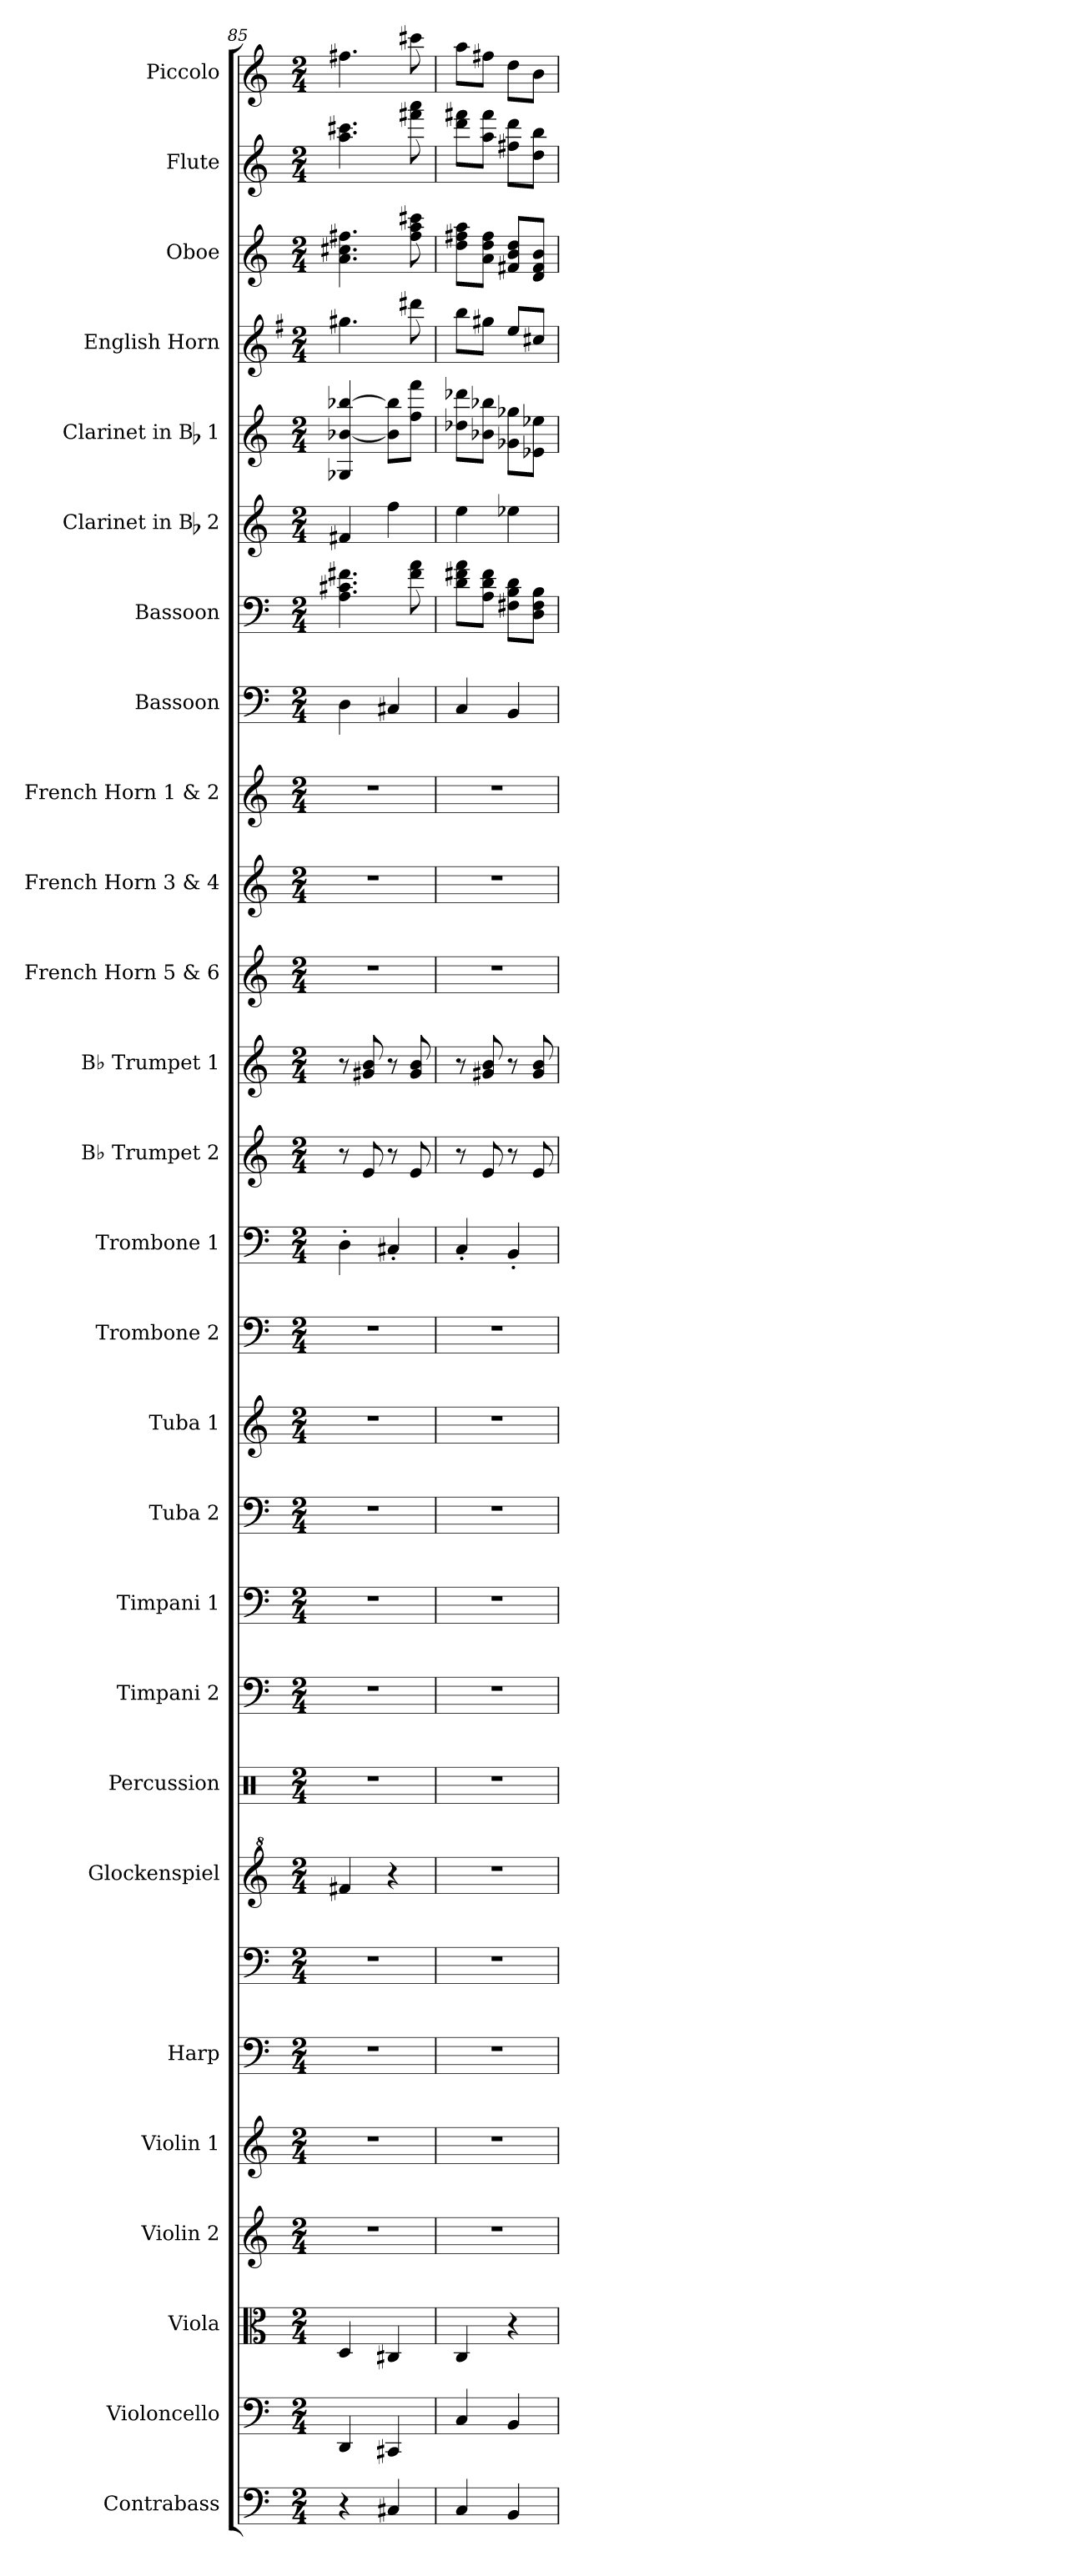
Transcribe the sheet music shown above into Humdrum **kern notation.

**kern	**kern	**kern	**kern	**kern	**kern	**kern	**kern	**kern	**kern	**kern	**kern	**kern	**kern	**kern	**kern	**kern	**kern	**kern	**kern	**kern	**kern	**kern	**kern	**kern	**kern	**kern	**kern
*part27	*part26	*part25	*part24	*part23	*part22	*part22	*part21	*part20	*part19	*part18	*part17	*part16	*part15	*part14	*part13	*part12	*part11	*part10	*part9	*part8	*part7	*part6	*part5	*part4	*part3	*part2	*part1
*staff28	*staff27	*staff26	*staff25	*staff24	*staff23	*staff22	*staff21	*staff20	*staff19	*staff18	*staff17	*staff16	*staff15	*staff14	*staff13	*staff12	*staff11	*staff10	*staff9	*staff8	*staff7	*staff6	*staff5	*staff4	*staff3	*staff2	*staff1
*I"Contrabass	*I"Violoncello	*I"Viola	*I"Violin 2	*I"Violin 1	*I"Harp	*	*I"Glockenspiel	*I"Percussion	*I"Timpani 2	*I"Timpani 1	*I"Tuba 2	*I"Tuba 1	*I"Trombone 2	*I"Trombone 1	*I"B♭ Trumpet 2	*I"B♭ Trumpet 1	*I"French Horn 5 &amp; 6	*I"French Horn 3 &amp; 4	*I"French Horn 1 &amp; 2	*I"Bassoon	*I"Bassoon	*I"Clarinet in Bb 2	*I"Clarinet in Bb 1	*I"English Horn	*I"Oboe	*I"Flute	*I"Piccolo
*I'Cbs.	*I'Vlc.	*I'Vla.	*I'Vln. 2	*I'Vln. 1	*I'Hrp.	*	*I'Glk.	*I'Perc.	*I'Timp. 2	*I'Timp. 1	*I'Tba. 2	*I'Tba. 1	*I'Tbn. 2	*I'Tbn. 1	*I'B♭ Tpt. 2	*I'B♭ Tpt. 1	*I'F Hn. 5 &amp; 6	*I'F Hn. 3 &amp; 4	*I'F Hn. 1 &amp; 2	*I'Bsn.	*I'Bsn.	*	*	*I'Eng Hn.	*I'Ob.	*I'Fl.	*I'Pic.
*clefF4	*clefF4	*clefC3	*clefG2	*clefG2	*clefF4	*clefF4	*clefG^2	*clefX	*clefF4	*clefF4	*clefF4	*clefG2	*clefF4	*clefF4	*clefG2	*clefG2	*clefG2	*clefG2	*clefG2	*clefF4	*clefF4	*clefG2	*clefG2	*clefG2	*clefG2	*clefG2	*clefG2
*	*	*	*	*	*	*	*	*	*	*	*	*	*	*	*ITrd1c2	*ITrd1c2	*ITrd4c7	*ITrd4c7	*ITrd4c7	*	*	*ITrd-5c-8	*ITrd-5c-8	*ITrd4c7	*	*	*
*k[]	*k[]	*k[]	*k[]	*k[]	*k[]	*k[]	*k[]	*k[]	*k[]	*k[]	*k[]	*k[]	*k[]	*k[]	*k[b-e-]	*k[b-e-]	*k[b-]	*k[b-]	*k[b-]	*k[]	*k[]	*k[b-e-a-d-]	*k[b-e-a-d-]	*k[]	*k[]	*k[]	*k[]
*M2/4	*M2/4	*M2/4	*M2/4	*M2/4	*M2/4	*M2/4	*M2/4	*M2/4	*M2/4	*M2/4	*M2/4	*M2/4	*M2/4	*M2/4	*M2/4	*M2/4	*M2/4	*M2/4	*M2/4	*M2/4	*M2/4	*M2/4	*M2/4	*M2/4	*M2/4	*M2/4	*M2/4
=85	=85	=85	=85	=85	=85	=85	=85	=85	=85	=85	=85	=85	=85	=85	=85	=85	=85	=85	=85	=85	=85	=85	=85	=85	=85	=85	=85
4r	4DD/	4D/	2r	2r	2r	2r	4ff#X/	2r	2r	2r	2r	2r	2r	4D'\	8r	8r	2r	2r	2r	4D\	4.A\ 4.c#X\ 4.f#X\	4ddn/	4e--X/ [4gg-X/ [4ggg-X/	4.cc#X\	4.a\ 4.cc#X\ 4.ff#X\	4.aa\ 4.ccc#X\	4.ff#X\
.	.	.	.	.	.	.	.	.	.	.	.	.	.	.	8d/	8f#X/ 8a/	.	.	.	.	.	.	.	.	.	.	.
4C#X/	4CC#X/	4C#X/	.	.	.	.	4r	.	.	.	.	.	.	4C#X'/	8r	8r	.	.	.	4C#X/	.	4ddd-\	8gg-\] 8ggg-\]L	.	.	.	.
.	.	.	.	.	.	.	.	.	.	.	.	.	.	.	8d/	8f#/ 8a/	.	.	.	.	8f#\ 8a\	.	8ddd-\ 8dddd-\J	8gg#X\	8ff#\ 8aa\ 8ccc#X\	8fff#X\ 8aaa\	8ccc#X\
=86	=86	=86	=86	=86	=86	=86	=86	=86	=86	=86	=86	=86	=86	=86	=86	=86	=86	=86	=86	=86	=86	=86	=86	=86	=86	=86	=86
4C/	4C/	4C/	2r	2r	2r	2r	2r	2r	2r	2r	2r	2r	2r	4C'/	8r	8r	2r	2r	2r	4C/	8d\ 8f#X\ 8a\L	4ccc\	8bb--X\ 8bbb--X\L	8ee\L	8dd\ 8ff#X\ 8aa\L	8ddd\ 8fff#X\L	8aa\L
.	.	.	.	.	.	.	.	.	.	.	.	.	.	.	8d/	8f#X/ 8a/	.	.	.	.	8A\ 8d\ 8f#\J	.	8gg-X\ 8ggg-X\J	8cc#X\J	8a\ 8dd\ 8ff#\J	8aa\ 8fff#\J	8ff#X\J
4BB/	4BB/	4r	.	.	.	.	.	.	.	.	.	.	.	4BB'/	8r	8r	.	.	.	4BB/	8F#X\ 8B\ 8d\L	4ccc-X\	8ee--X\ 8eee--X\L	8a/L	8f#X/ 8b/ 8dd/L	8ff#X\ 8ddd\L	8dd\L
.	.	.	.	.	.	.	.	.	.	.	.	.	.	.	8d/	8f#/ 8a/	.	.	.	.	8D\ 8F#\ 8B\J	.	8cc-X\ 8ccc-X\J	8f#X/J	8d/ 8f#/ 8b/J	8dd\ 8bb\J	8b\J
=	=	=	=	=	=	=	=	=	=	=	=	=	=	=	=	=	=	=	=	=	=	=	=	=	=	=	=
*-	*-	*-	*-	*-	*-	*-	*-	*-	*-	*-	*-	*-	*-	*-	*-	*-	*-	*-	*-	*-	*-	*-	*-	*-	*-	*-	*-
